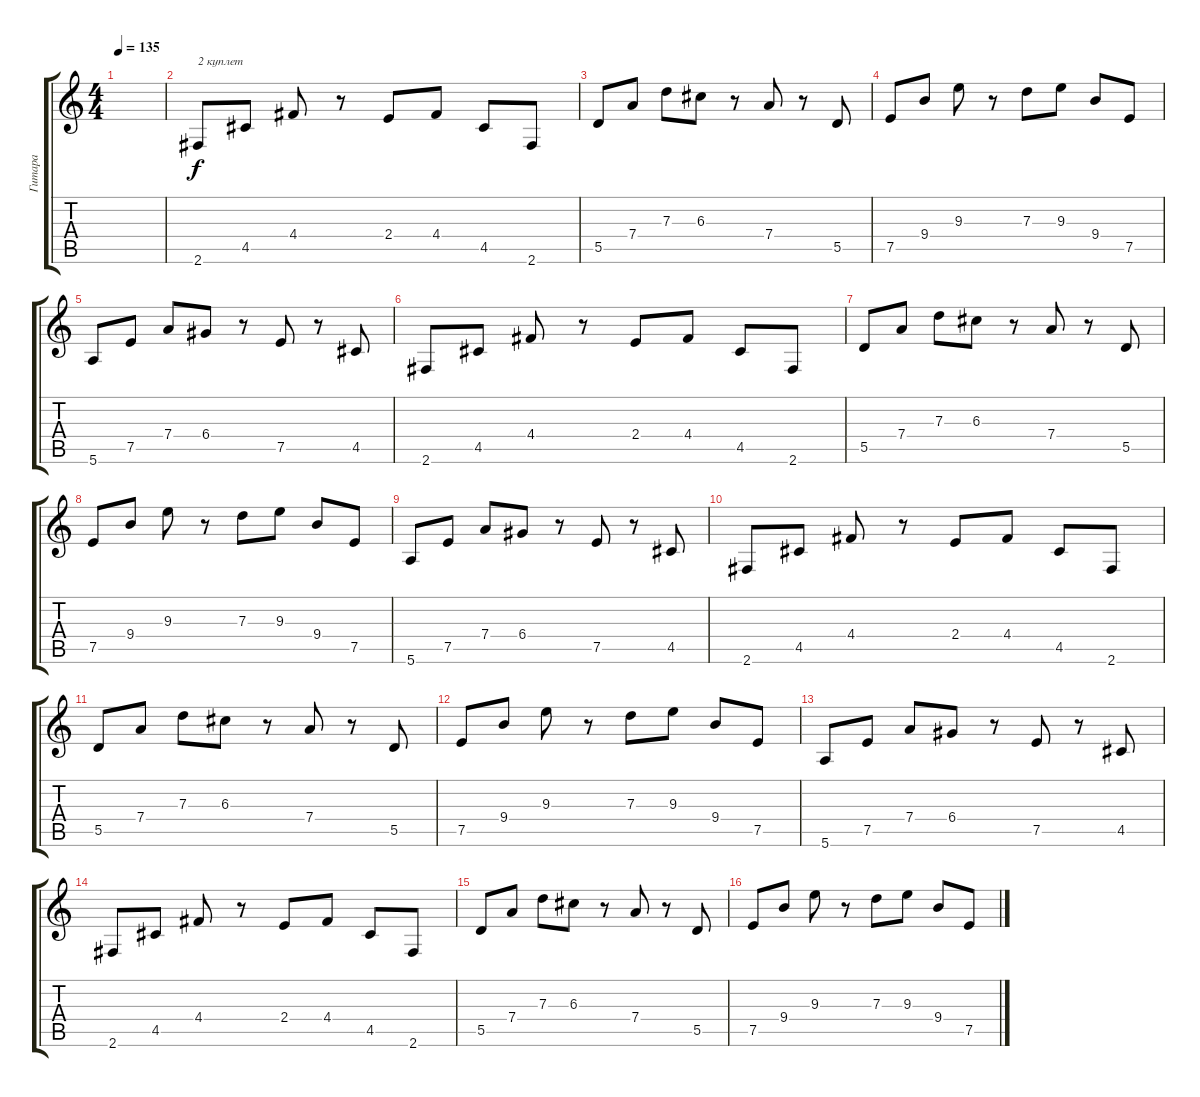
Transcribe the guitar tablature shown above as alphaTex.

\track ("Гитара" "Гитара") {instrument electricguitarclean}
\staff {score tabs}
\tuning (E4 B3 G3 D3 A2 E2) {hide}
\ts (4 4)
\tempo 135
\clef g2
\ks c
|
2.6.8{txt "2 куплет"} 4.5.8 4.4.8 r.8 2.4.8 4.4.8 4.5.8 2.6.8 |
5.5.8 7.4.8 7.3.8 6.3.8 r.8 7.4.8 r.8 5.5.8 |
7.5.8 9.4.8 9.3.8 r.8 7.3.8 9.3.8 9.4.8 7.5.8 |
5.6.8 7.5.8 7.4.8 6.4.8 r.8 7.5.8 r.8 4.5.8 |
2.6.8 4.5.8 4.4.8 r.8 2.4.8 4.4.8 4.5.8 2.6.8 |
5.5.8 7.4.8 7.3.8 6.3.8 r.8 7.4.8 r.8 5.5.8 |
7.5.8 9.4.8 9.3.8 r.8 7.3.8 9.3.8 9.4.8 7.5.8 |
5.6.8 7.5.8 7.4.8 6.4.8 r.8 7.5.8 r.8 4.5.8 |
2.6.8 4.5.8 4.4.8 r.8 2.4.8 4.4.8 4.5.8 2.6.8 |
5.5.8 7.4.8 7.3.8 6.3.8 r.8 7.4.8 r.8 5.5.8 |
7.5.8 9.4.8 9.3.8 r.8 7.3.8 9.3.8 9.4.8 7.5.8 |
5.6.8 7.5.8 7.4.8 6.4.8 r.8 7.5.8 r.8 4.5.8 |
2.6.8 4.5.8 4.4.8 r.8 2.4.8 4.4.8 4.5.8 2.6.8 |
5.5.8 7.4.8 7.3.8 6.3.8 r.8 7.4.8 r.8 5.5.8 |
7.5.8 9.4.8 9.3.8 r.8 7.3.8 9.3.8 9.4.8 7.5.8
